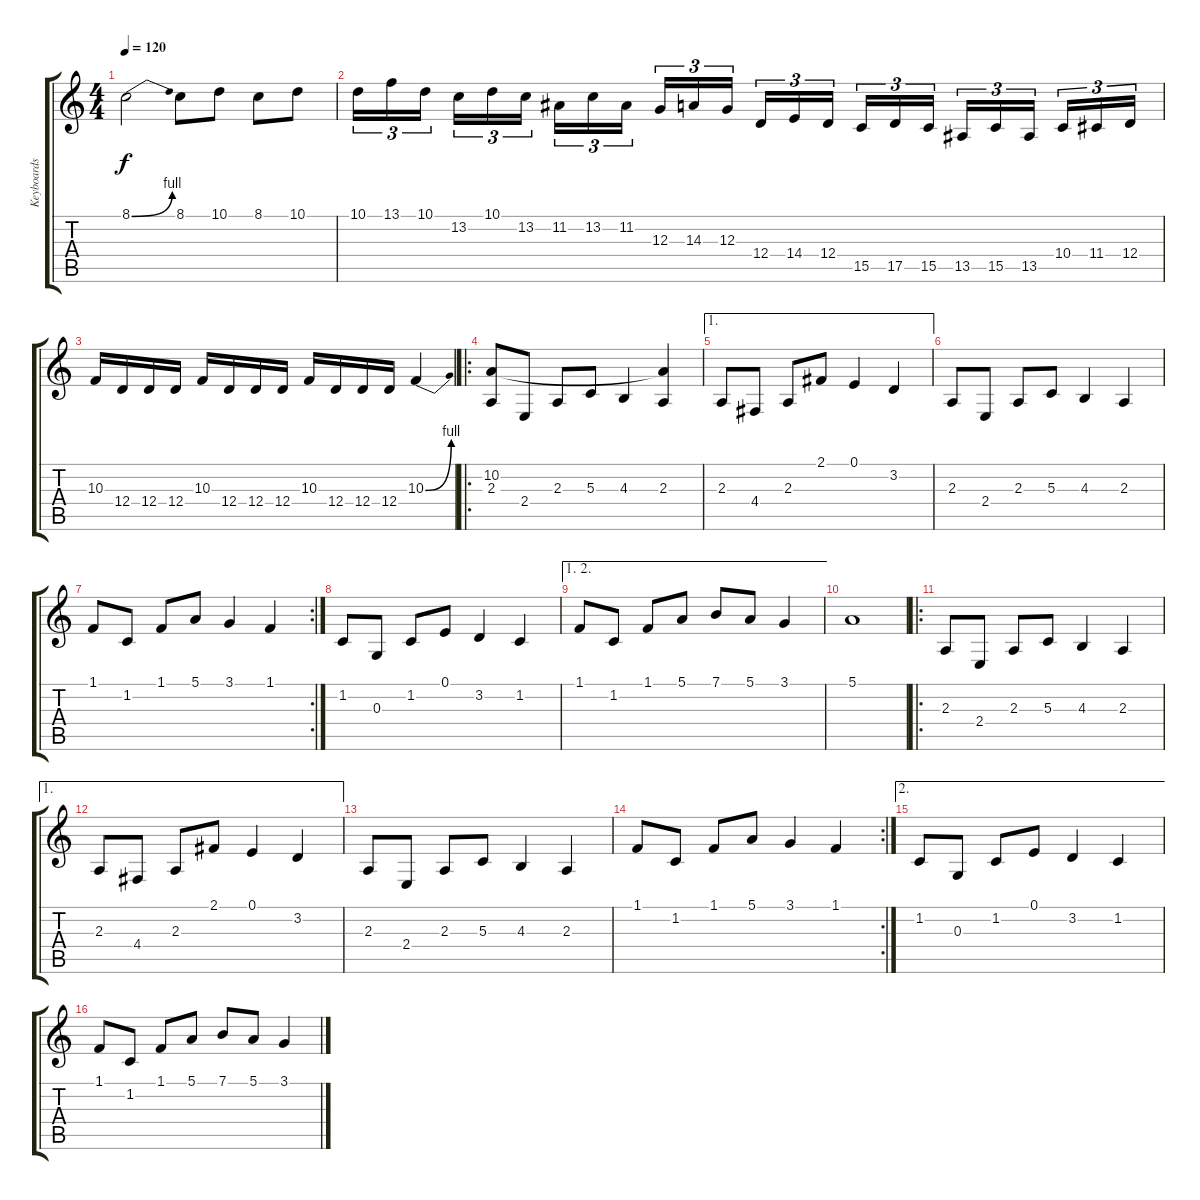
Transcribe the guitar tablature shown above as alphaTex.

\track ("Keyboards" "Keyboards") {instrument lead1square}
\staff {score tabs}
\tuning (E4 B3 G3 D3 A2 E2) {hide}
\ts (4 4)
\tempo 120
\clef g2
\ks c
8.1{be (bend 0 0 60 4)}.2{dy f} 8.1.8 10.1.8 8.1.8 10.1.8 |
10.1.16{tu (3 2)} 13.1.16{tu (3 2)} 10.1.16{tu (3 2)} 13.2.16{tu (3 2)} 10.1.16{tu (3 2)} 13.2.16{tu (3 2)} 11.2.16{tu (3 2)} 13.2.16{tu (3 2)} 11.2.16{tu (3 2)} 12.3.16{tu (3 2)} 14.3.16{tu (3 2)} 12.3.16{tu (3 2)} 12.4.16{tu (3 2)} 14.4.16{tu (3 2)} 12.4.16{tu (3 2)} 15.5.16{tu (3 2)} 17.5.16{tu (3 2)} 15.5.16{tu (3 2)} 13.5.16{tu (3 2)} 15.5.16{tu (3 2)} 13.5.16{tu (3 2)} 10.4.16{tu (3 2)} 11.4.16{tu (3 2)} 12.4.16{tu (3 2)} |
10.3.16 12.4.16 12.4.16 12.4.16 10.3.16 12.4.16 12.4.16 12.4.16 10.3.16 12.4.16 12.4.16 12.4.16 10.3{be (bend 0 0 60 4)}.4 |
\ro
(10.2 2.3).8 2.4.8{volume 13} 2.3.8 5.3.8 4.3.4 (10.2{t} 2.3).4 |
\ae 1
2.3.8 4.4.8 2.3.8 2.1.8 0.1.4 3.2.4 |
2.3.8 2.4.8 2.3.8 5.3.8 4.3.4 2.3.4 |
\rc 2
1.1.8 1.2.8 1.1.8 5.1.8 3.1.4 1.1.4 |
1.2.8 0.3.8 1.2.8 0.1.8 3.2.4 1.2.4 |
\ae (1 2)
1.1.8 1.2.8 1.1.8 5.1.8 7.1.8 5.1.8 3.1.4 |
5.1.1 |
\ro
2.3.8 2.4.8 2.3.8 5.3.8 4.3.4 2.3.4 |
\ae 1
2.3.8 4.4.8 2.3.8 2.1.8 0.1.4 3.2.4 |
2.3.8 2.4.8 2.3.8 5.3.8 4.3.4 2.3.4 |
\rc 2
1.1.8 1.2.8 1.1.8 5.1.8 3.1.4 1.1.4 |
\ae 2
1.2.8 0.3.8 1.2.8 0.1.8 3.2.4 1.2.4 |
1.1.8 1.2.8 1.1.8 5.1.8 7.1.8 5.1.8 3.1.4
